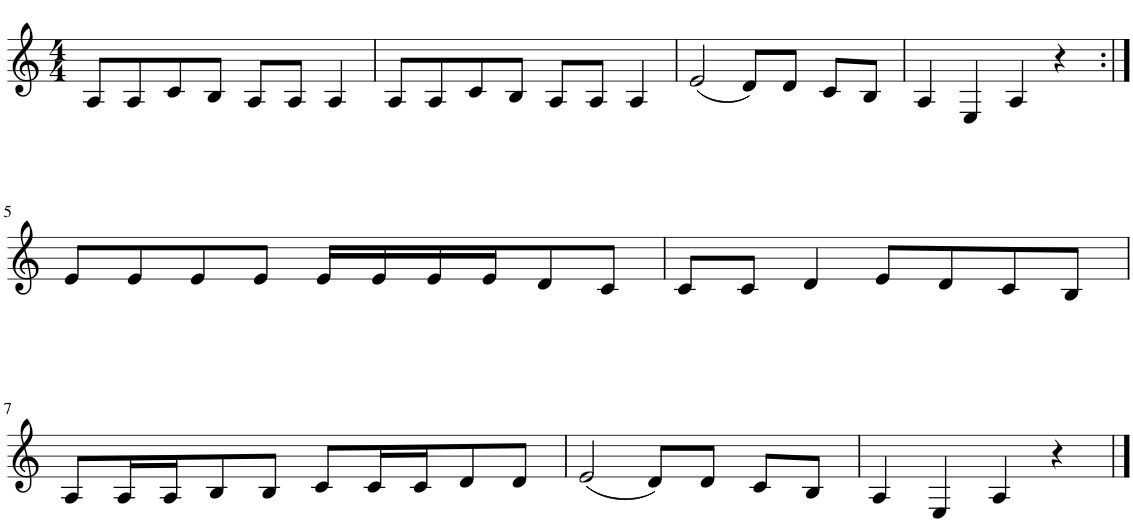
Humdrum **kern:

**kern
*part1
*staff1
*I"Choir
*I'Ch
*clefG2
*k[]
*M4/4
=1
8A/L
8A/
8c/
8B/J
8A/L
8A/J
4A/
=2
8A/L
8A/
8c/
8B/J
8A/L
8A/J
4A/
=3
(2e/
8d/L)
8d/J
8c/L
8B/J
=4
4A/
4E/
4A/
4r
!!LO:LB:g=z
=5:|!
8e/L
8e/
8e/
8e/J
16e/LL
16e/
16e/
16e/J
8d/
8c/J
=6
8c/L
8c/J
4d/
8e/L
8d/
8c/
8B/J
!!LO:LB:g=z
=7
8A/L
16A/L
16A/J
8B/
8B/J
8c/L
16c/L
16c/J
8d/
8d/J
=8
(2e/
8d/L)
8d/J
8c/L
8B/J
=9
4A/
4E/
4A/
4r
==
*-
